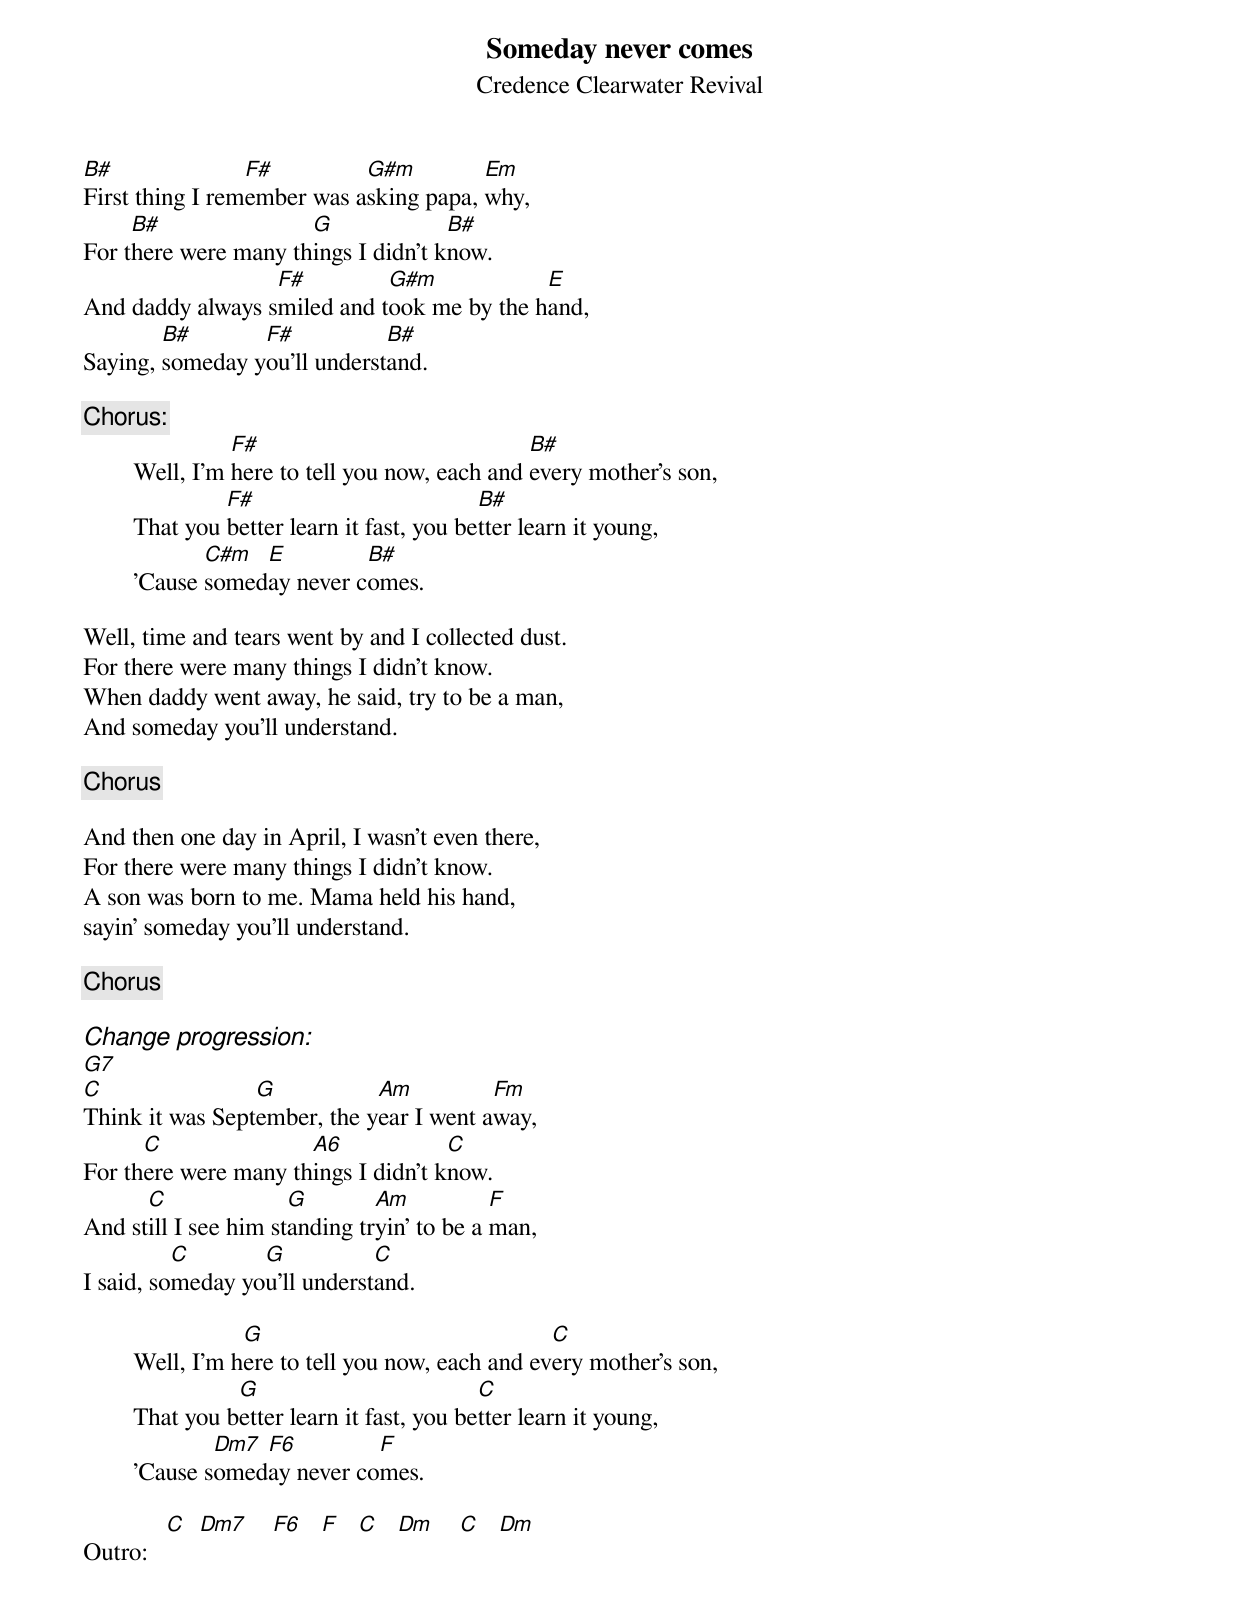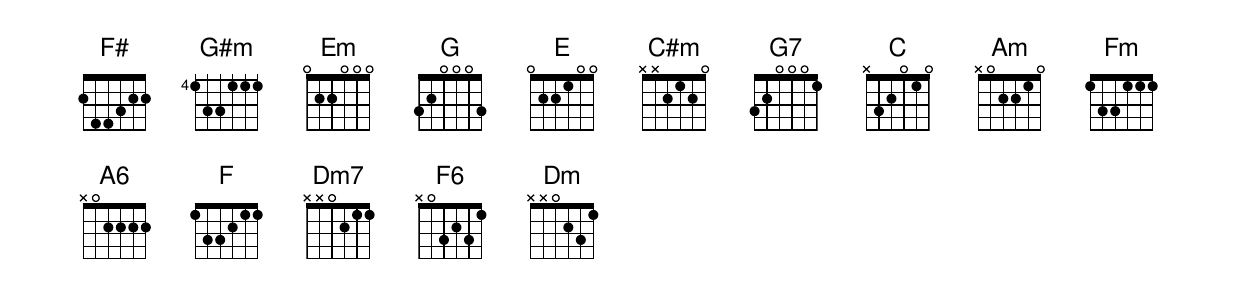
{t:Someday never comes}
{st:Credence Clearwater Revival}
{define A6 base-fret 1 frets x 0 2 2 2 2}
{define F6 base-fret 1 frets x 0 3 2 3 1}

[B#]First thing I rem[F#]ember was a[G#m]sking papa, [Em]why,
For t[B#]here were many th[G]ings I didn't k[B#]now.
And daddy always s[F#]miled and t[G#m]ook me by the h[E]and,
Saying, [B#]someday y[F#]ou'll underst[B#]and.

{c:Chorus:}
        Well, I'm [F#]here to tell you now, each and [B#]every mother's son,
        That you [F#]better learn it fast, you be[B#]tter learn it young,
        'Cause [C#m]somed[E]ay never c[B#]omes.

Well, time and tears went by and I collected dust.
For there were many things I didn't know.
When daddy went away, he said, try to be a man,
And someday you'll understand.

{c:Chorus}

And then one day in April, I wasn't even there,
For there were many things I didn't know.
A son was born to me. Mama held his hand,
sayin' someday you'll understand.

{c:Chorus}

{ci:Change progression:}
[G7]
[C]Think it was Sept[G]ember, the y[Am]ear I went a[Fm]way,
For th[C]ere were many th[A6]ings I didn't k[C]now.
And st[C]ill I see him st[G]anding tr[Am]yin' to be a [F]man,
I said, so[C]meday yo[G]u'll underst[C]and.

        Well, I'm h[G]ere to tell you now, each and ev[C]ery mother's son,
        That you b[G]etter learn it fast, you be[C]tter learn it young,
        'Cause s[Dm7]omed[F6]ay never co[F]mes.

Outro:   [C]  [Dm7]    [F6]   [F]   [C]   [Dm]    [C]   [Dm]
